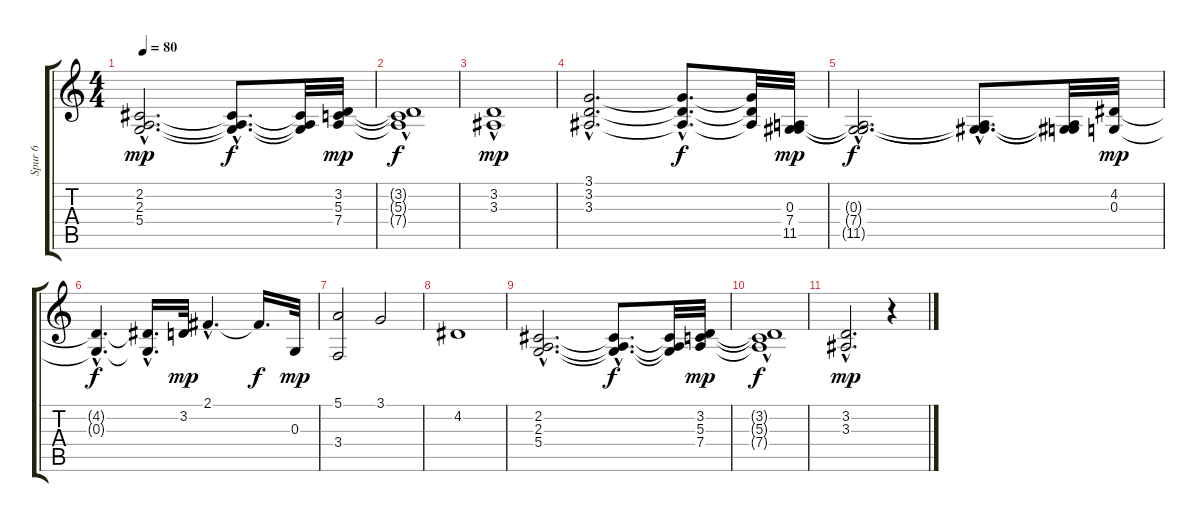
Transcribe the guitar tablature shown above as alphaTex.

\track ("Spur 6" "Spur 6") {instrument stringensemble2}
\staff {score tabs}
\tuning (E4 B3 G3 D3 A2 E2) {hide}
\ts (4 4)
\tempo 80
\clef g2
\ks c
(2.2{hac} 2.3{hac} 5.4{hac}).2{d dy mp} (2.2{hac t} 2.3{hac t} 5.4{hac t}).8{d dy f} (2.2{t} 2.3{t} 5.4{t}).32 (3.2 5.3 7.4).32{dy mp} |
(3.2{t} 5.3{t} 7.4{hac t}).1{dy f} |
(3.2{hac} 3.3).1{dy mp} |
(3.1{hac} 3.2{hac} 3.3{hac}).2{d} (3.1{hac t} 3.2{hac t} 3.3{hac t}).8{d dy f} (3.1{t} 3.2{t} 3.3{t}).32 (0.3 7.4 11.5).32{dy mp} |
(0.3{hac t} 7.4{hac t} 11.5{hac t}).2{d dy f} (0.3{hac t} 7.4{hac t} 11.5{hac t}).8{d} (0.3{t} 7.4{t} 11.5{t}).32 (4.2 0.3).32{dy mp} |
(4.2{hac t} 0.3{hac t}).4{d dy f} (4.2{hac t} 0.3{t}).16{d} 3.2.32{dy mp} 2.1{hac}.4{d} 2.1{t}.16{d dy f} 0.3.32{dy mp} |
(5.1 3.4).2 3.1.2 |
4.2.1 |
(2.2{hac} 2.3{hac} 5.4{hac}).2{d} (2.2{hac t} 2.3{hac t} 5.4{hac t}).8{d dy f} (2.2{t} 2.3{t} 5.4{t}).32 (3.2 5.3 7.4).32{dy mp} |
(3.2{t} 5.3{t} 7.4{hac t}).1{dy f} |
(3.2 3.3{hac}).2{d dy mp} r.4
